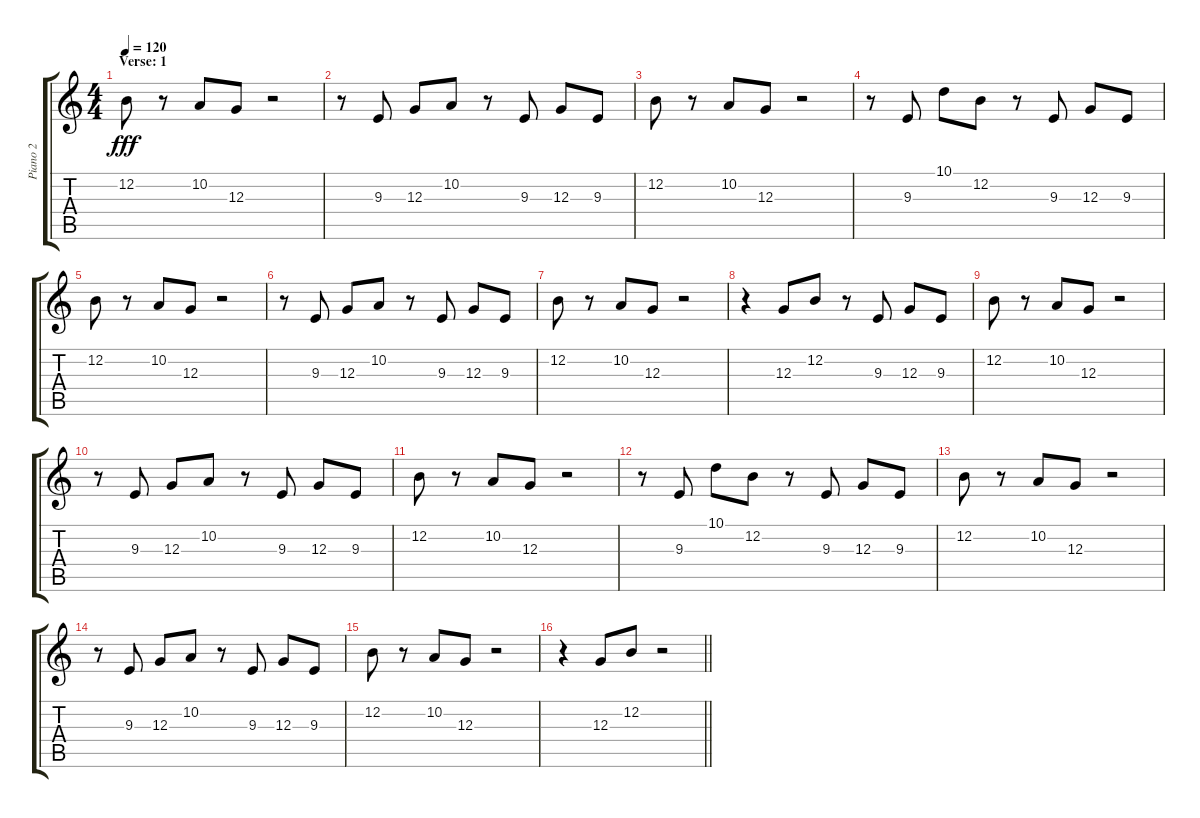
\track ("Piano 2" "Piano 2") {instrument blownbottle}
\staff {score tabs}
\tuning (E4 B3 G3 D3 A2 E2) {hide}
\ts (4 4)
\section ("" "Verse: 1")
\tempo 120
\clef g2
\ks c
12.2.8{dy fff} r.8 10.2.8 12.3.8 r.2 |
r.8 9.3.8 12.3.8 10.2.8 r.8 9.3.8 12.3.8 9.3.8 |
12.2.8 r.8 10.2.8 12.3.8 r.2 |
r.8 9.3.8 10.1.8 12.2.8 r.8 9.3.8 12.3.8 9.3.8 |
12.2.8 r.8 10.2.8 12.3.8 r.2 |
r.8 9.3.8 12.3.8 10.2.8 r.8 9.3.8 12.3.8 9.3.8 |
12.2.8 r.8 10.2.8 12.3.8 r.2 |
r.4 12.3.8 12.2.8 r.8 9.3.8 12.3.8 9.3.8 |
12.2.8 r.8 10.2.8 12.3.8 r.2 |
r.8 9.3.8 12.3.8 10.2.8 r.8 9.3.8 12.3.8 9.3.8 |
12.2.8 r.8 10.2.8 12.3.8 r.2 |
r.8 9.3.8 10.1.8 12.2.8 r.8 9.3.8 12.3.8 9.3.8 |
12.2.8 r.8 10.2.8 12.3.8 r.2 |
r.8 9.3.8 12.3.8 10.2.8 r.8 9.3.8 12.3.8 9.3.8 |
12.2.8 r.8 10.2.8 12.3.8 r.2 |
\barLineRight lightlight
r.4 12.3.8 12.2.8 r.2{instrument acousticgrandpiano}
